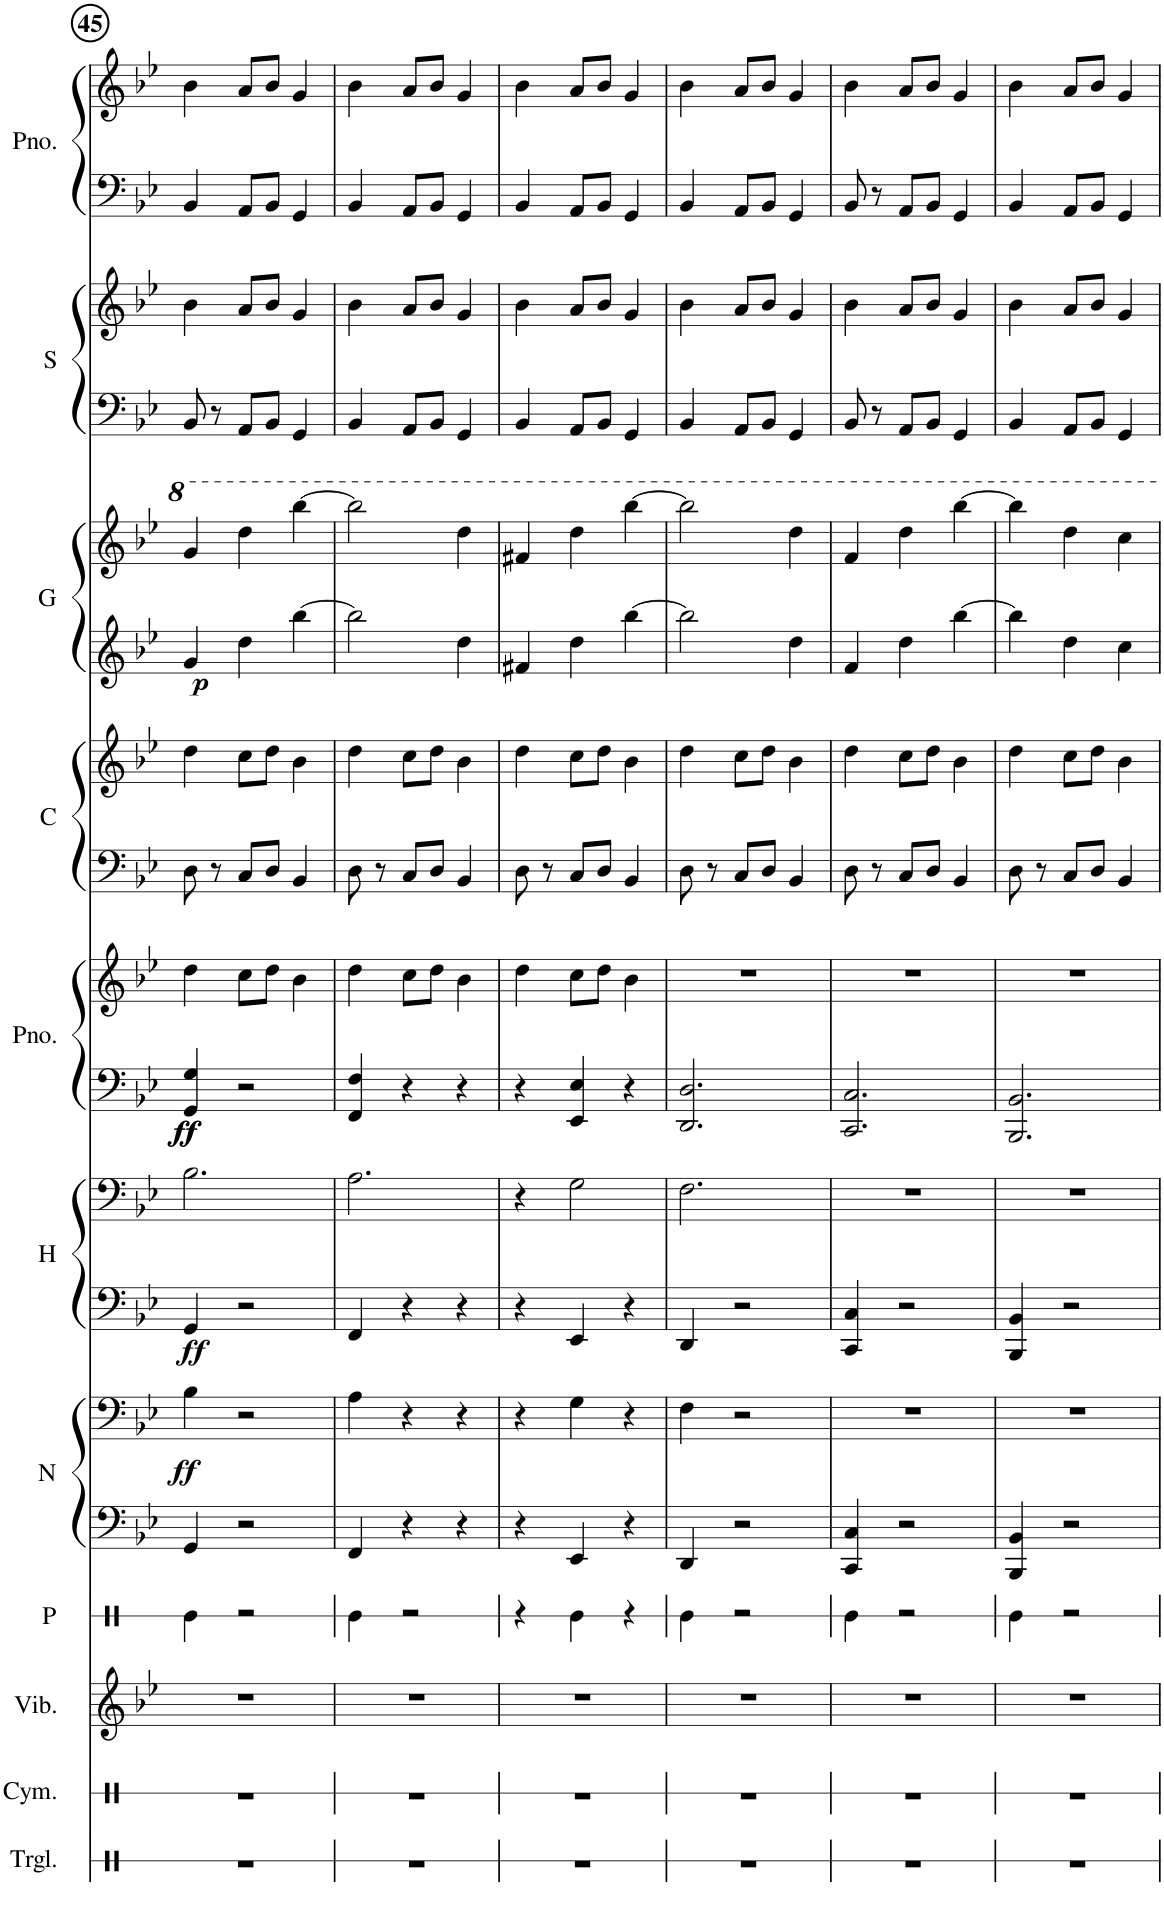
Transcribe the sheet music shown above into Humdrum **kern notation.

**kern	**kern	**kern	**kern	**kern	**kern	**dynam	**kern	**kern	**dynam	**kern	**kern	**dynam	**kern	**kern	**kern	**kern	**dynam	**kern	**kern	**kern	**kern
*part11	*part10	*part9	*part8	*part7	*part7	*part7	*part6	*part6	*part6	*part5	*part5	*part5	*part4	*part4	*part3	*part3	*part3	*part2	*part2	*part1	*part1
*staff18	*staff17	*staff16	*staff15	*staff14	*staff13	*staff13/14	*staff12	*staff11	*staff11/12	*staff10	*staff9	*staff9/10	*staff8	*staff7	*staff6	*staff5	*staff5/6	*staff4	*staff3	*staff2	*staff1
*I"Triangle	*I"Cymbal	*I"Vibraphone	*I"Panda	*I"Nate?	*	*	*I"Makeup Cake	*	*	*I"Piano	*	*	*I"Wyoming	*	*I"Dumb One	*	*	*I"SANTA!	*	*I"Piano	*
*I'Trgl.	*I'Cym.	*I'Vib.	*I'P	*I'N	*	*	*	*	*	*I'Pno.	*	*	*	*	*	*	*	*I'S	*	*I'Pno.	*
!!LO:PB:g=z
*clefX	*clefX	*clefG2	*clefX	*clefF4	*clefF4	*	*clefF4	*clefF4	*	*clefF4	*clefG2	*	*clefF4	*clefG2	*clefG2	*clefG2	*	*clefF4	*clefG2	*clefF4	*clefG2
*k[]	*k[]	*k[b-e-]	*k[]	*k[b-e-]	*k[b-e-]	*	*k[b-e-]	*k[b-e-]	*	*k[b-e-]	*k[b-e-]	*	*k[b-e-]	*k[b-e-]	*k[b-e-]	*k[b-e-]	*	*k[b-e-]	*k[b-e-]	*k[b-e-]	*k[b-e-]
*M3/4	*M3/4	*M3/4	*M3/4	*M3/4	*M3/4	*	*M3/4	*M3/4	*	*M3/4	*M3/4	*	*M3/4	*M3/4	*M3/4	*M3/4	*	*M3/4	*M3/4	*M3/4	*M3/4
=45	=45	=45	=45	=45	=45	=45	=45	=45	=45	=45	=45	=45	=45	=45	=45	=45	=45	=45	=45	=45	=45
!	!	!	!	!	!	!LO:DY:b	!	!	!LO:DY:b=2	!	!	!LO:DY:b=2	!	!	!	!	!	!	!	!	!
!	!	!	!	!	!	!	!	!	!	!	!	!LO:DY:n=1:b=2	!	!	!	!	!LO:DY:b=2	!	!	!	!
2.r	2.r	2.r	4Re\	4GG/	4B-\	ff	4GG/	2.B-\	ff	4GG/ 4G/	4dd\	ff ff	8D\	4dd\	4g/	4gg/	p	8BB-/	4b-\	4BB-/	4b-\
.	.	.	.	.	.	.	.	.	.	.	.	.	8r	.	.	.	.	8r	.	.	.
.	.	.	2r	2r	2r	.	2r	.	.	2r	8cc\L	.	8C/L	8cc\L	4dd\	4ddd\	.	8AA/L	8a/L	8AA/L	8a/L
.	.	.	.	.	.	.	.	.	.	.	8dd\J	.	8D/J	8dd\J	.	.	.	8BB-/J	8b-/J	8BB-/J	8b-/J
.	.	.	.	.	.	.	.	.	.	.	4b-\	.	4BB-/	4b-\	[4bb-\	[4bbb-\	.	4GG/	4g/	4GG/	4g/
=46	=46	=46	=46	=46	=46	=46	=46	=46	=46	=46	=46	=46	=46	=46	=46	=46	=46	=46	=46	=46	=46
2.r	2.r	2.r	4Re\	4FF/	4A\	.	4FF/	2.A\	.	4FF/ 4F/	4dd\	.	8D\	4dd\	2bb-\]	2bbb-\]	.	4BB-/	4b-\	4BB-/	4b-\
.	.	.	.	.	.	.	.	.	.	.	.	.	8r	.	.	.	.	.	.	.	.
.	.	.	2r	4r	4r	.	4r	.	.	4r	8cc\L	.	8C/L	8cc\L	.	.	.	8AA/L	8a/L	8AA/L	8a/L
.	.	.	.	.	.	.	.	.	.	.	8dd\J	.	8D/J	8dd\J	.	.	.	8BB-/J	8b-/J	8BB-/J	8b-/J
.	.	.	.	4r	4r	.	4r	.	.	4r	4b-\	.	4BB-/	4b-\	4dd\	4ddd\	.	4GG/	4g/	4GG/	4g/
=47	=47	=47	=47	=47	=47	=47	=47	=47	=47	=47	=47	=47	=47	=47	=47	=47	=47	=47	=47	=47	=47
2.r	2.r	2.r	4r	4r	4r	.	4r	4r	.	4r	4dd\	.	8D\	4dd\	4f#X/	4ff#X/	.	4BB-/	4b-\	4BB-/	4b-\
.	.	.	.	.	.	.	.	.	.	.	.	.	8r	.	.	.	.	.	.	.	.
.	.	.	4Re\	4EE-/	4G\	.	4EE-/	2G\	.	4EE-/ 4E-/	8cc\L	.	8C/L	8cc\L	4dd\	4ddd\	.	8AA/L	8a/L	8AA/L	8a/L
.	.	.	.	.	.	.	.	.	.	.	8dd\J	.	8D/J	8dd\J	.	.	.	8BB-/J	8b-/J	8BB-/J	8b-/J
.	.	.	4r	4r	4r	.	4r	.	.	4r	4b-\	.	4BB-/	4b-\	[4bb-\	[4bbb-\	.	4GG/	4g/	4GG/	4g/
=48	=48	=48	=48	=48	=48	=48	=48	=48	=48	=48	=48	=48	=48	=48	=48	=48	=48	=48	=48	=48	=48
2.r	2.r	2.r	4Re\	4DD/	4F\	.	4DD/	2.F\	.	2.DD/ 2.D/	2.r	.	8D\	4dd\	2bb-\]	2bbb-\]	.	4BB-/	4b-\	4BB-/	4b-\
.	.	.	.	.	.	.	.	.	.	.	.	.	8r	.	.	.	.	.	.	.	.
.	.	.	2r	2r	2r	.	2r	.	.	.	.	.	8C/L	8cc\L	.	.	.	8AA/L	8a/L	8AA/L	8a/L
.	.	.	.	.	.	.	.	.	.	.	.	.	8D/J	8dd\J	.	.	.	8BB-/J	8b-/J	8BB-/J	8b-/J
.	.	.	.	.	.	.	.	.	.	.	.	.	4BB-/	4b-\	4dd\	4ddd\	.	4GG/	4g/	4GG/	4g/
=49	=49	=49	=49	=49	=49	=49	=49	=49	=49	=49	=49	=49	=49	=49	=49	=49	=49	=49	=49	=49	=49
2.r	2.r	2.r	4Re\	4CC/ 4C/	2.r	.	4CC/ 4C/	2.r	.	2.CC/ 2.C/	2.r	.	8D\	4dd\	4f/	4ff/	.	8BB-/	4b-\	8BB-/	4b-\
.	.	.	.	.	.	.	.	.	.	.	.	.	8r	.	.	.	.	8r	.	8r	.
.	.	.	2r	2r	.	.	2r	.	.	.	.	.	8C/L	8cc\L	4dd\	4ddd\	.	8AA/L	8a/L	8AA/L	8a/L
.	.	.	.	.	.	.	.	.	.	.	.	.	8D/J	8dd\J	.	.	.	8BB-/J	8b-/J	8BB-/J	8b-/J
.	.	.	.	.	.	.	.	.	.	.	.	.	4BB-/	4b-\	[4bb-\	[4bbb-\	.	4GG/	4g/	4GG/	4g/
=50	=50	=50	=50	=50	=50	=50	=50	=50	=50	=50	=50	=50	=50	=50	=50	=50	=50	=50	=50	=50	=50
2.r	2.r	2.r	4Re\	4BBB-/ 4BB-/	2.r	.	4BBB-/ 4BB-/	2.r	.	2.BBB-/ 2.BB-/	2.r	.	8D\	4dd\	4bb-\]	4bbb-\]	.	4BB-/	4b-\	4BB-/	4b-\
.	.	.	.	.	.	.	.	.	.	.	.	.	8r	.	.	.	.	.	.	.	.
.	.	.	2r	2r	.	.	2r	.	.	.	.	.	8C/L	8cc\L	4dd\	4ddd\	.	8AA/L	8a/L	8AA/L	8a/L
.	.	.	.	.	.	.	.	.	.	.	.	.	8D/J	8dd\J	.	.	.	8BB-/J	8b-/J	8BB-/J	8b-/J
.	.	.	.	.	.	.	.	.	.	.	.	.	4BB-/	4b-\	4cc\	4ccc\	.	4GG/	4g/	4GG/	4g/
=	=	=	=	=	=	=	=	=	=	=	=	=	=	=	=	=	=	=	=	=	=
*-	*-	*-	*-	*-	*-	*-	*-	*-	*-	*-	*-	*-	*-	*-	*-	*-	*-	*-	*-	*-	*-
